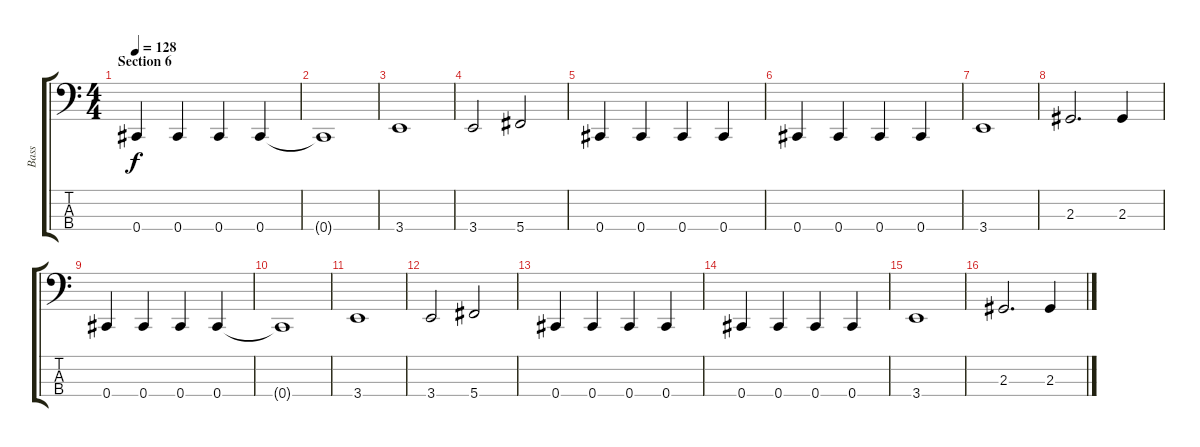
\track ("Bass" "Bass") {instrument electricbasspick}
\staff {score tabs}
\tuning (E2 B1 Gb1 Db1) {hide}
\ts (4 4)
\section ("" "Section 6")
\tempo 128
\clef f4
\ks c
0.4.4{dy f} 0.4.4 0.4.4 0.4.4 |
0.4{t}.1 |
3.4.1 |
3.4.2 5.4.2 |
0.4.4 0.4.4 0.4.4 0.4.4 |
0.4.4 0.4.4 0.4.4 0.4.4 |
3.4.1 |
2.3.2{d} 2.3.4 |
0.4.4 0.4.4 0.4.4 0.4.4 |
0.4{t}.1 |
3.4.1 |
3.4.2 5.4.2 |
0.4.4 0.4.4 0.4.4 0.4.4 |
0.4.4 0.4.4 0.4.4 0.4.4 |
3.4.1 |
2.3.2{d} 2.3.4
